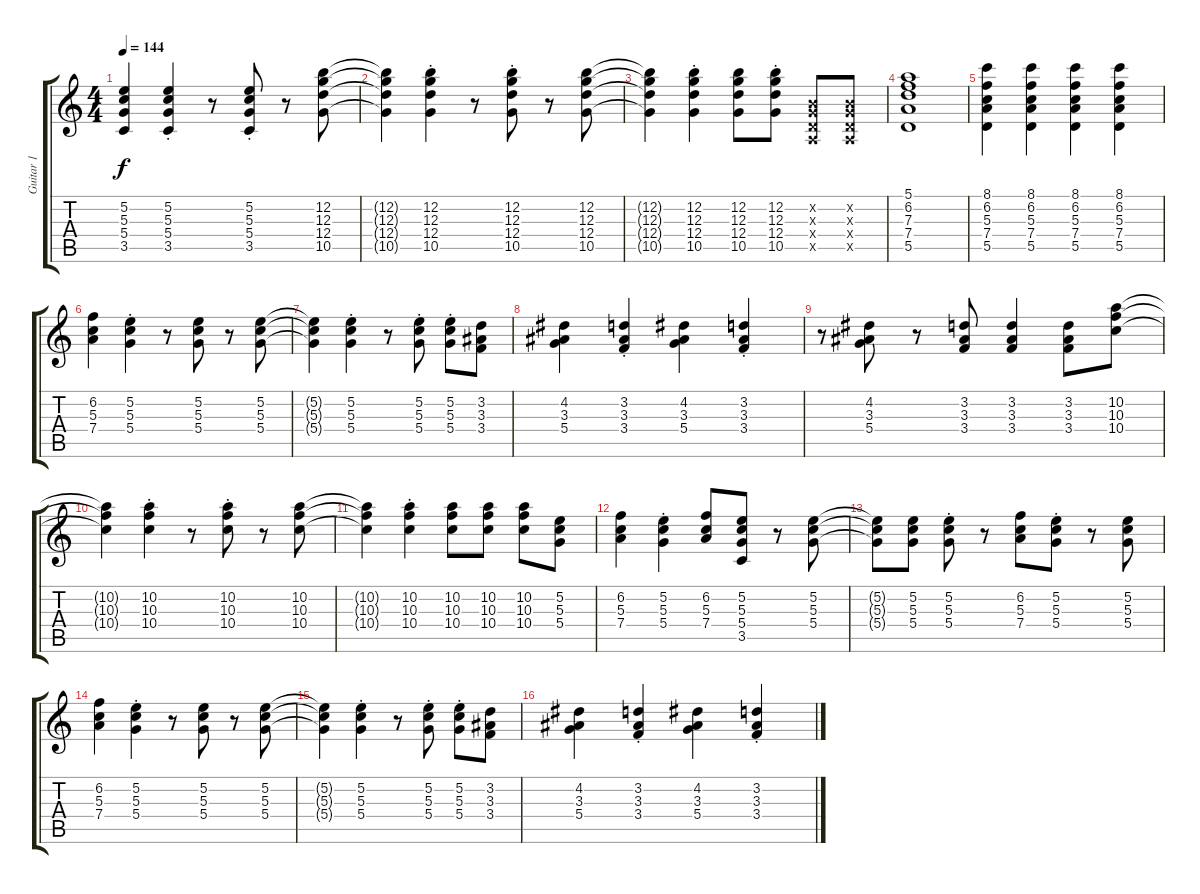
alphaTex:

\track ("Guitar 1" "Guitar 1") {instrument overdrivenguitar}
\staff {score tabs}
\tuning (E4 B3 G3 D3 A2 E2) {hide}
\ts (4 4)
\tempo 144
\clef g2
\ks c
(5.2{t} 5.3{t} 5.4{t} 3.5{t}).4{dy f} (5.2{st} 5.3 5.4 3.5).4 r.8 (5.2{st} 5.3 5.4 3.5).8 r.8 (12.2 12.3 12.4 10.5).8 |
(12.2{t} 12.3{t} 12.4{t} 10.5{t}).4 (12.2{st} 12.3 12.4 10.5).4 r.8 (12.2{st} 12.3 12.4 10.5).8 r.8 (12.2 12.3 12.4 10.5).8 |
(12.2{t} 12.3{t} 12.4{t} 10.5{t}).4 (12.2{st} 12.3 12.4 10.5).4 (12.2 12.3 12.4 10.5).8 (12.2{st} 12.3 12.4 10.5).8 (0.2{x} 0.3{x} 0.4{x} 0.5{x}).8 (0.2{x} 0.3{x} 0.4{x} 0.5{x}).8 |
(5.1 6.2 7.3 7.4 5.5).1 |
(8.1 6.2 5.3 7.4 5.5).4 (8.1 6.2 5.3 7.4 5.5).4 (8.1 6.2 5.3 7.4 5.5).4 (8.1 6.2 5.3 7.4 5.5).4 |
(6.2 5.3 7.4).4 (5.2{st} 5.3 5.4).4 r.8 (5.2 5.3 5.4).8 r.8 (5.2 5.3 5.4).8 |
(5.2{t} 5.3{t} 5.4{t}).4 (5.2{st} 5.3 5.4).4 r.8 (5.2{st} 5.3 5.4).8 (5.2{st} 5.3 5.4).8 (3.2 3.3 3.4).8 |
(4.2 3.3 5.4).4 (3.2{st} 3.3 3.4).4 (4.2 3.3 5.4).4 (3.2{st} 3.3 3.4).4 |
r.8 (4.2 3.3 5.4).8 r.8 (3.2 3.3 3.4).8 (3.2 3.3 3.4).4 (3.2 3.3 3.4).8 (10.2 10.3 10.4).8 |
(10.2{t} 10.3{t} 10.4{t}).4 (10.2{st} 10.3 10.4).4 r.8 (10.2{st} 10.3 10.4).8 r.8 (10.2 10.3 10.4).8 |
(10.2{t} 10.3{t} 10.4{t}).4 (10.2{st} 10.3 10.4).4 (10.2 10.3 10.4).8 (10.2 10.3 10.4).8 (10.2 10.3 10.4).8 (5.2 5.3 5.4).8 |
(6.2 5.3 7.4).4 (5.2{st} 5.3 5.4).4 (6.2 5.3 7.4).8 (5.2 5.3 5.4 3.5).8 r.8 (5.2 5.3 5.4).8 |
(5.2{t} 5.3{t} 5.4{t}).8 (5.2 5.3 5.4).8 (5.2{st} 5.3 5.4).8 r.8 (6.2 5.3 7.4).8 (5.2{st} 5.3 5.4).8 r.8 (5.2 5.3 5.4).8 |
(6.2 5.3 7.4).4 (5.2{st} 5.3 5.4).4 r.8 (5.2 5.3 5.4).8 r.8 (5.2 5.3 5.4).8 |
(5.2{t} 5.3{t} 5.4{t}).4 (5.2{st} 5.3 5.4).4 r.8 (5.2{st} 5.3 5.4).8 (5.2{st} 5.3 5.4).8 (3.2 3.3 3.4).8 |
(4.2 3.3 5.4).4 (3.2{st} 3.3 3.4).4 (4.2 3.3 5.4).4 (3.2{st} 3.3 3.4).4
